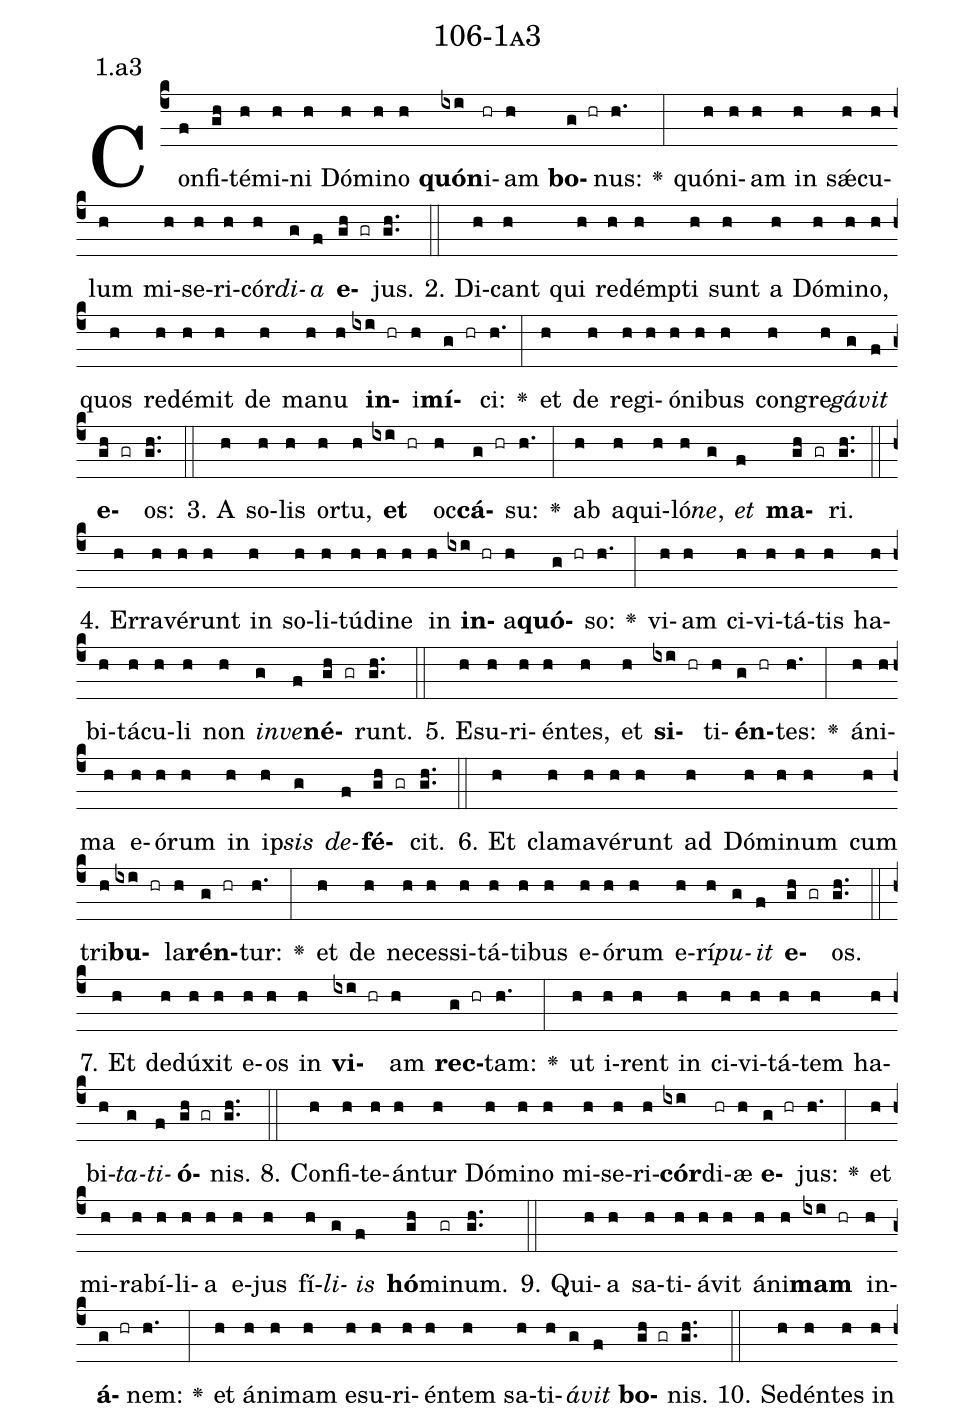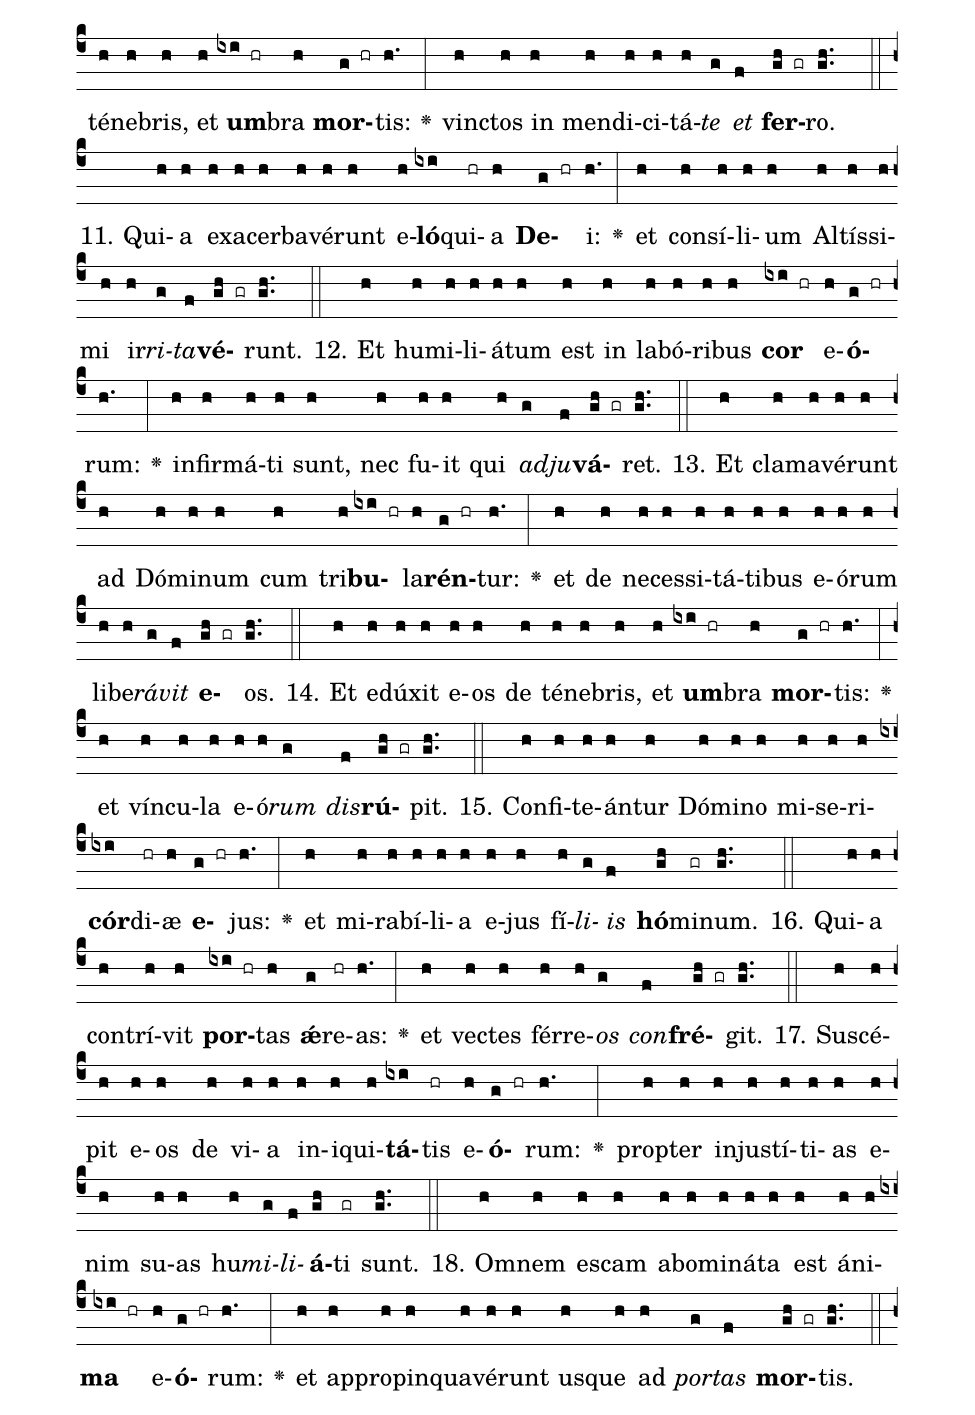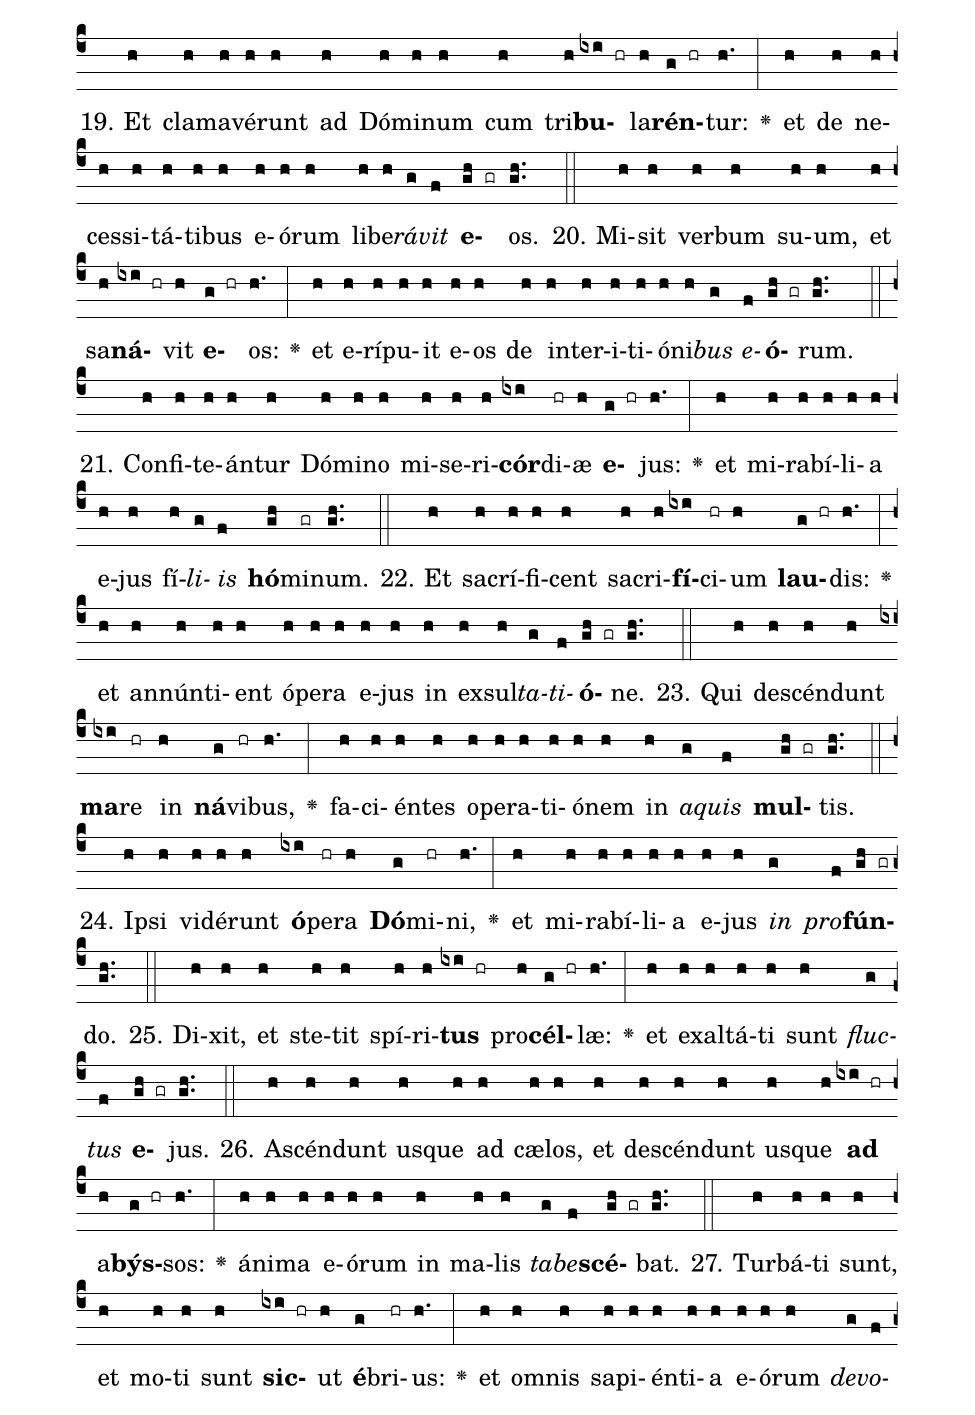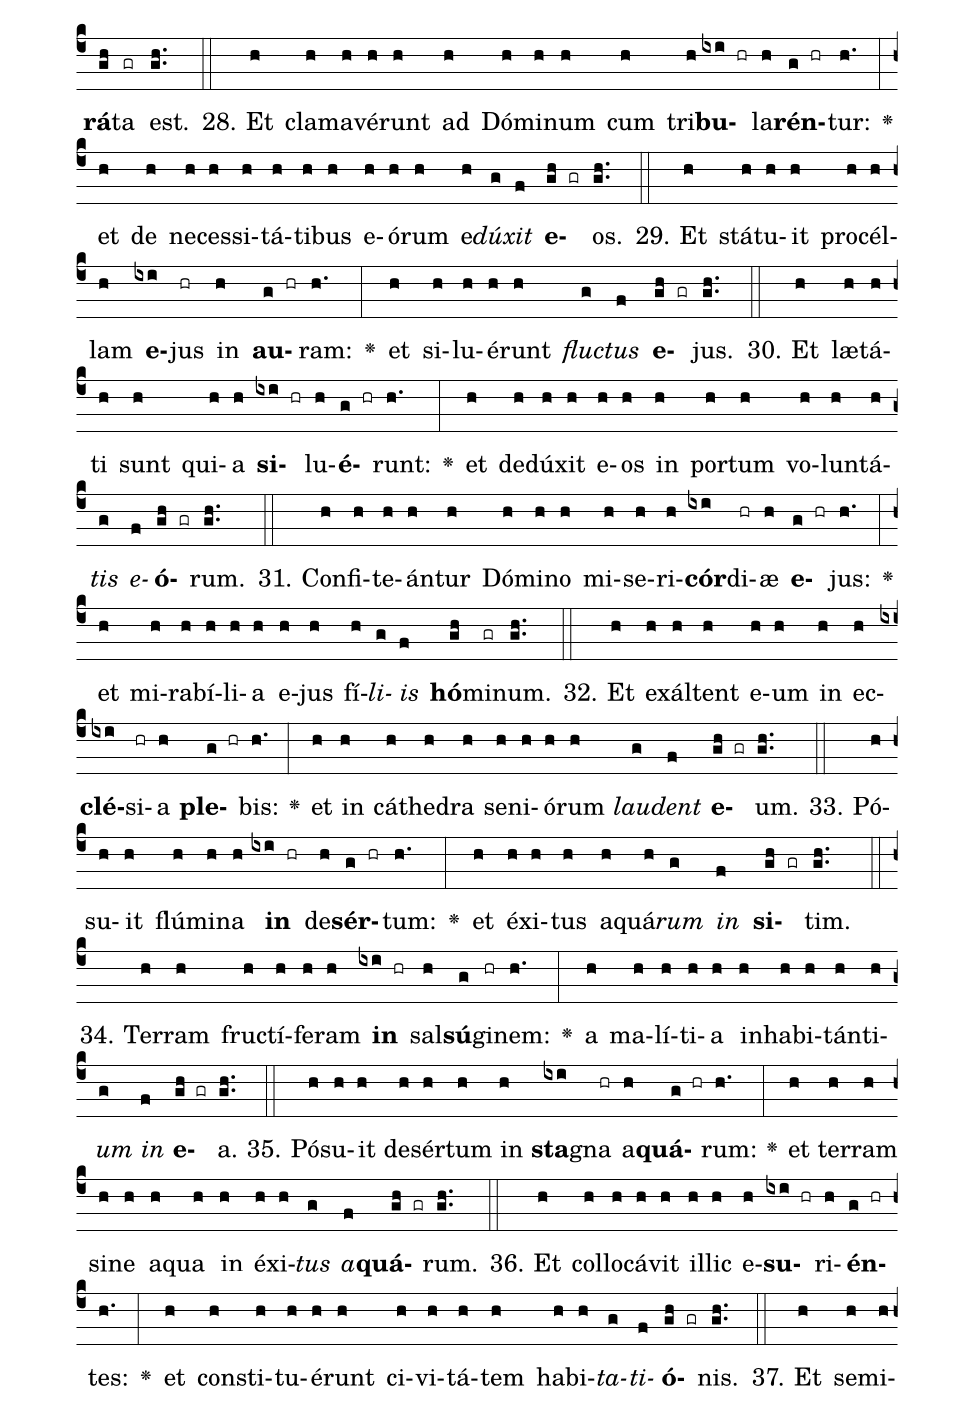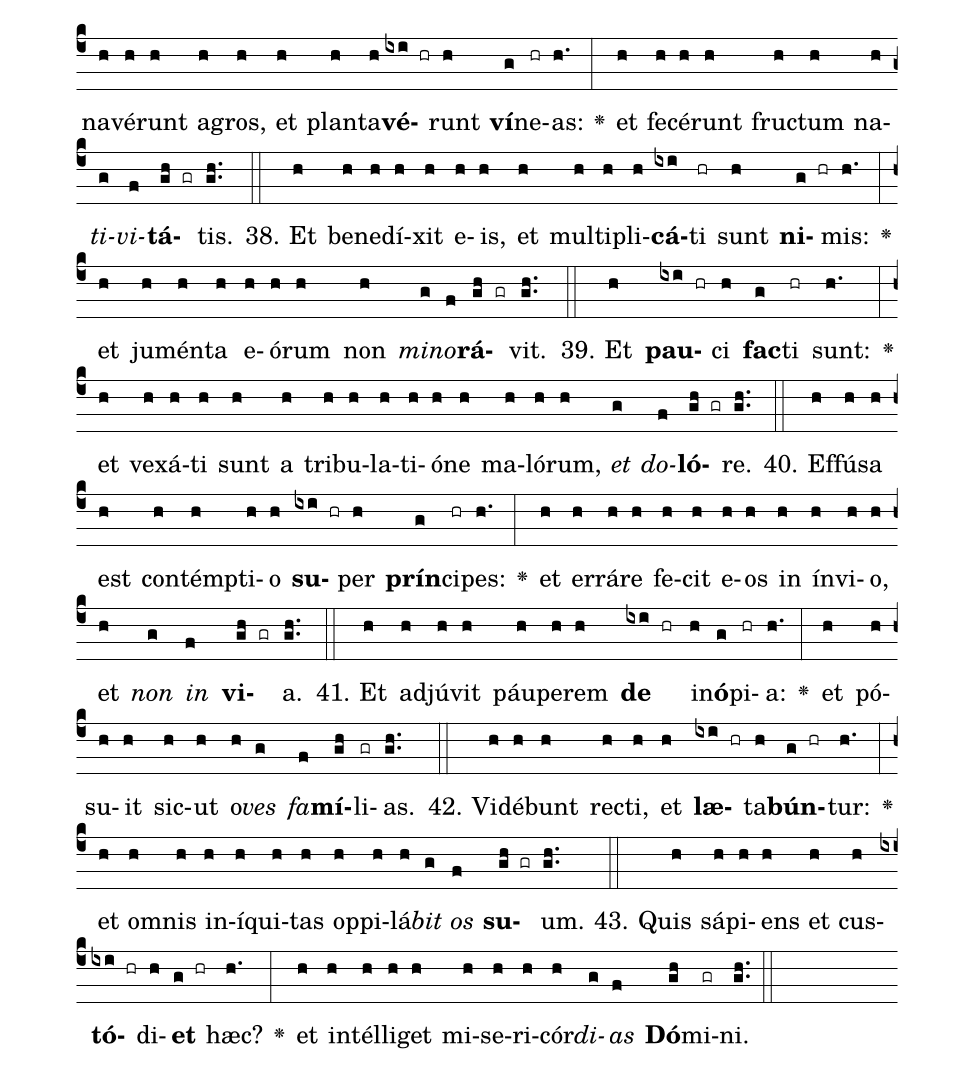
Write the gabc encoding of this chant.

name: 106-1a3;
annotation: 1.a3;
%%
(c4)Con(f)fi(gh)té(h)mi(h)ni(h) Dó(h)mi(h)no(h) <b>quón</b>(ixi)i(hr)am(h) <b>bo</b>(g hr)nus:(h.) <v>\greheightstar</v>(:) quón(h)i(h)am(h) in(h) sǽ(h)cu(h)lum(h) mi(h)se(h)ri(h)cór(h)<i>di</i>(g)<i>a</i>(f) <b>e</b>(gh gr)jus.(gh..) (::)
2. Di(h)cant(h) qui(h) red(h)émp(h)ti(h) sunt(h) a(h) Dó(h)mi(h)no,(h) quos(h) red(h)é(h)mit(h) de(h) ma(h)nu(h) <b>in</b>(ixi hr)i(h)<b>mí</b>(g hr)ci:(h.) <v>\greheightstar</v>(:) et(h) de(h) re(h)gi(h)ó(h)ni(h)bus(h) con(h)gre(h)<i>gá</i>(g)<i>vit</i>(f) <b>e</b>(gh gr)os:(gh..) (::)
3. A(h) so(h)lis(h) or(h)tu,(h) <b>et</b>(ixi hr) oc(h)<b>cá</b>(g hr)su:(h.) <v>\greheightstar</v>(:) ab(h) a(h)qui(h)ló(h)<i>ne</i>,(g) <i>et</i>(f) <b>ma</b>(gh gr)ri.(gh..) (::)
4. Er(h)ra(h)vé(h)runt(h) in(h) so(h)li(h)tú(h)di(h)ne(h) in(h) <b>in</b>(ixi hr)a(h)<b>quó</b>(g hr)so:(h.) <v>\greheightstar</v>(:) vi(h)am(h) ci(h)vi(h)tá(h)tis(h) ha(h)bi(h)tá(h)cu(h)li(h) non(h) <i>in</i>(g)<i>ve</i>(f)<b>né</b>(gh gr)runt.(gh..) (::)
5. E(h)su(h)ri(h)én(h)tes,(h) et(h) <b>si</b>(ixi hr)ti(h)<b>én</b>(g hr)tes:(h.) <v>\greheightstar</v>(:) á(h)ni(h)ma(h) e(h)ó(h)rum(h) in(h) ip(h)<i>sis</i>(g) <i>de</i>(f)<b>fé</b>(gh gr)cit.(gh..) (::)
6. Et(h) cla(h)ma(h)vé(h)runt(h) ad(h) Dó(h)mi(h)num(h) cum(h) tri(h)<b>bu</b>(ixi hr)la(h)<b>rén</b>(g hr)tur:(h.) <v>\greheightstar</v>(:) et(h) de(h) ne(h)ces(h)si(h)tá(h)ti(h)bus(h) e(h)ó(h)rum(h) e(h)rí(h)<i>pu</i>(g)<i>it</i>(f) <b>e</b>(gh gr)os.(gh..) (::)
7. Et(h) de(h)dú(h)xit(h) e(h)os(h) in(h) <b>vi</b>(ixi hr)am(h) <b>rec</b>(g hr)tam:(h.) <v>\greheightstar</v>(:) ut(h) i(h)rent(h) in(h) ci(h)vi(h)tá(h)tem(h) ha(h)bi(h)<i>ta</i>(g)<i>ti</i>(f)<b>ó</b>(gh gr)nis.(gh..) (::)
8. Con(h)fi(h)te(h)án(h)tur(h) Dó(h)mi(h)no(h) mi(h)se(h)ri(h)<b>cór</b>(ixi)di(hr)æ(h) <b>e</b>(g hr)jus:(h.) <v>\greheightstar</v>(:) et(h) mi(h)ra(h)bí(h)li(h)a(h) e(h)jus(h) fí(h)<i>li</i>(g)<i>is</i>(f) <b>hó</b>(gh)mi(gr)num.(gh..) (::)
9. Qui(h)a(h) sa(h)ti(h)á(h)vit(h) á(h)ni(h)<b>mam</b>(ixi hr) in(h)<b>á</b>(g hr)nem:(h.) <v>\greheightstar</v>(:) et(h) á(h)ni(h)mam(h) e(h)su(h)ri(h)én(h)tem(h) sa(h)ti(h)<i>á</i>(g)<i>vit</i>(f) <b>bo</b>(gh gr)nis.(gh..) (::)
10. Se(h)dén(h)tes(h) in(h) té(h)ne(h)bris,(h) et(h) <b>um</b>(ixi hr)bra(h) <b>mor</b>(g hr)tis:(h.) <v>\greheightstar</v>(:) vinc(h)tos(h) in(h) men(h)di(h)ci(h)tá(h)<i>te</i>(g) <i>et</i>(f) <b>fer</b>(gh gr)ro.(gh..) (::)
11. Qui(h)a(h) ex(h)a(h)cer(h)ba(h)vé(h)runt(h) e(h)<b>ló</b>(ixi)qui(hr)a(h) <b>De</b>(g hr)i:(h.) <v>\greheightstar</v>(:) et(h) con(h)sí(h)li(h)um(h) Al(h)tís(h)si(h)mi(h) ir(h)<i>ri</i>(g)<i>ta</i>(f)<b>vé</b>(gh gr)runt.(gh..) (::)
12. Et(h) hu(h)mi(h)li(h)á(h)tum(h) est(h) in(h) la(h)bó(h)ri(h)bus(h) <b>cor</b>(ixi hr) e(h)<b>ó</b>(g hr)rum:(h.) <v>\greheightstar</v>(:) in(h)fir(h)má(h)ti(h) sunt,(h) nec(h) fu(h)it(h) qui(h) <i>ad</i>(g)<i>ju</i>(f)<b>vá</b>(gh gr)ret.(gh..) (::)
13. Et(h) cla(h)ma(h)vé(h)runt(h) ad(h) Dó(h)mi(h)num(h) cum(h) tri(h)<b>bu</b>(ixi hr)la(h)<b>rén</b>(g hr)tur:(h.) <v>\greheightstar</v>(:) et(h) de(h) ne(h)ces(h)si(h)tá(h)ti(h)bus(h) e(h)ó(h)rum(h) li(h)be(h)<i>rá</i>(g)<i>vit</i>(f) <b>e</b>(gh gr)os.(gh..) (::)
14. Et(h) e(h)dú(h)xit(h) e(h)os(h) de(h) té(h)ne(h)bris,(h) et(h) <b>um</b>(ixi hr)bra(h) <b>mor</b>(g hr)tis:(h.) <v>\greheightstar</v>(:) et(h) vín(h)cu(h)la(h) e(h)ó(h)<i>rum</i>(g) <i>dis</i>(f)<b>rú</b>(gh gr)pit.(gh..) (::)
15. Con(h)fi(h)te(h)án(h)tur(h) Dó(h)mi(h)no(h) mi(h)se(h)ri(h)<b>cór</b>(ixi)di(hr)æ(h) <b>e</b>(g hr)jus:(h.) <v>\greheightstar</v>(:) et(h) mi(h)ra(h)bí(h)li(h)a(h) e(h)jus(h) fí(h)<i>li</i>(g)<i>is</i>(f) <b>hó</b>(gh)mi(gr)num.(gh..) (::)
16. Qui(h)a(h) con(h)trí(h)vit(h) <b>por</b>(ixi hr)tas(h) <b>ǽ</b>(g)re(hr)as:(h.) <v>\greheightstar</v>(:) et(h) vec(h)tes(h) fér(h)re(h)<i>os</i>(g) <i>con</i>(f)<b>fré</b>(gh gr)git.(gh..) (::)
17. Su(h)scé(h)pit(h) e(h)os(h) de(h) vi(h)a(h) in(h)i(h)qui(h)<b>tá</b>(ixi)tis(hr) e(h)<b>ó</b>(g hr)rum:(h.) <v>\greheightstar</v>(:) prop(h)ter(h) in(h)jus(h)tí(h)ti(h)as(h) e(h)nim(h) su(h)as(h) hu(h)<i>mi</i>(g)<i>li</i>(f)<b>á</b>(gh)ti(gr) sunt.(gh..) (::)
18. Om(h)nem(h) es(h)cam(h) ab(h)o(h)mi(h)ná(h)ta(h) est(h) á(h)ni(h)<b>ma</b>(ixi hr) e(h)<b>ó</b>(g hr)rum:(h.) <v>\greheightstar</v>(:) et(h) ap(h)pro(h)pin(h)qua(h)vé(h)runt(h) us(h)que(h) ad(h) <i>por</i>(g)<i>tas</i>(f) <b>mor</b>(gh gr)tis.(gh..) (::)
19. Et(h) cla(h)ma(h)vé(h)runt(h) ad(h) Dó(h)mi(h)num(h) cum(h) tri(h)<b>bu</b>(ixi hr)la(h)<b>rén</b>(g hr)tur:(h.) <v>\greheightstar</v>(:) et(h) de(h) ne(h)ces(h)si(h)tá(h)ti(h)bus(h) e(h)ó(h)rum(h) li(h)be(h)<i>rá</i>(g)<i>vit</i>(f) <b>e</b>(gh gr)os.(gh..) (::)
20. Mi(h)sit(h) ver(h)bum(h) su(h)um,(h) et(h) sa(h)<b>ná</b>(ixi hr)vit(h) <b>e</b>(g hr)os:(h.) <v>\greheightstar</v>(:) et(h) e(h)rí(h)pu(h)it(h) e(h)os(h) de(h) in(h)ter(h)i(h)ti(h)ó(h)ni(h)<i>bus</i>(g) <i>e</i>(f)<b>ó</b>(gh gr)rum.(gh..) (::)
21. Con(h)fi(h)te(h)án(h)tur(h) Dó(h)mi(h)no(h) mi(h)se(h)ri(h)<b>cór</b>(ixi)di(hr)æ(h) <b>e</b>(g hr)jus:(h.) <v>\greheightstar</v>(:) et(h) mi(h)ra(h)bí(h)li(h)a(h) e(h)jus(h) fí(h)<i>li</i>(g)<i>is</i>(f) <b>hó</b>(gh)mi(gr)num.(gh..) (::)
22. Et(h) sa(h)crí(h)fi(h)cent(h) sa(h)cri(h)<b>fí</b>(ixi)ci(hr)um(h) <b>lau</b>(g hr)dis:(h.) <v>\greheightstar</v>(:) et(h) an(h)nún(h)ti(h)ent(h) ó(h)pe(h)ra(h) e(h)jus(h) in(h) ex(h)sul(h)<i>ta</i>(g)<i>ti</i>(f)<b>ó</b>(gh gr)ne.(gh..) (::)
23. Qui(h) de(h)scén(h)dunt(h) <b>ma</b>(ixi)re(hr) in(h) <b>ná</b>(g)vi(hr)bus,(h.) <v>\greheightstar</v>(:) fa(h)ci(h)én(h)tes(h) o(h)pe(h)ra(h)ti(h)ó(h)nem(h) in(h) <i>a</i>(g)<i>quis</i>(f) <b>mul</b>(gh gr)tis.(gh..) (::)
24. Ip(h)si(h) vi(h)dé(h)runt(h) <b>ó</b>(ixi)pe(hr)ra(h) <b>Dó</b>(g)mi(hr)ni,(h.) <v>\greheightstar</v>(:) et(h) mi(h)ra(h)bí(h)li(h)a(h) e(h)jus(h) <i>in</i>(g) <i>pro</i>(f)<b>fún</b>(gh gr)do.(gh..) (::)
25. Di(h)xit,(h) et(h) ste(h)tit(h) spí(h)ri(h)<b>tus</b>(ixi hr) pro(h)<b>cél</b>(g hr)læ:(h.) <v>\greheightstar</v>(:) et(h) ex(h)al(h)tá(h)ti(h) sunt(h) <i>fluc</i>(g)<i>tus</i>(f) <b>e</b>(gh gr)jus.(gh..) (::)
26. A(h)scén(h)dunt(h) us(h)que(h) ad(h) cæ(h)los,(h) et(h) de(h)scén(h)dunt(h) us(h)que(h) <b>ad</b>(ixi hr) a(h)<b>býs</b>(g hr)sos:(h.) <v>\greheightstar</v>(:) á(h)ni(h)ma(h) e(h)ó(h)rum(h) in(h) ma(h)lis(h) <i>ta</i>(g)<i>be</i>(f)<b>scé</b>(gh gr)bat.(gh..) (::)
27. Tur(h)bá(h)ti(h) sunt,(h) et(h) mo(h)ti(h) sunt(h) <b>sic</b>(ixi hr)ut(h) <b>é</b>(g)bri(hr)us:(h.) <v>\greheightstar</v>(:) et(h) om(h)nis(h) sa(h)pi(h)én(h)ti(h)a(h) e(h)ó(h)rum(h) <i>de</i>(g)<i>vo</i>(f)<b>rá</b>(gh)ta(gr) est.(gh..) (::)
28. Et(h) cla(h)ma(h)vé(h)runt(h) ad(h) Dó(h)mi(h)num(h) cum(h) tri(h)<b>bu</b>(ixi hr)la(h)<b>rén</b>(g hr)tur:(h.) <v>\greheightstar</v>(:) et(h) de(h) ne(h)ces(h)si(h)tá(h)ti(h)bus(h) e(h)ó(h)rum(h) e(h)<i>dú</i>(g)<i>xit</i>(f) <b>e</b>(gh gr)os.(gh..) (::)
29. Et(h) stá(h)tu(h)it(h) pro(h)cél(h)lam(h) <b>e</b>(ixi)jus(hr) in(h) <b>au</b>(g hr)ram:(h.) <v>\greheightstar</v>(:) et(h) si(h)lu(h)é(h)runt(h) <i>fluc</i>(g)<i>tus</i>(f) <b>e</b>(gh gr)jus.(gh..) (::)
30. Et(h) læ(h)tá(h)ti(h) sunt(h) qui(h)a(h) <b>si</b>(ixi hr)lu(h)<b>é</b>(g hr)runt:(h.) <v>\greheightstar</v>(:) et(h) de(h)dú(h)xit(h) e(h)os(h) in(h) por(h)tum(h) vo(h)lun(h)tá(h)<i>tis</i>(g) <i>e</i>(f)<b>ó</b>(gh gr)rum.(gh..) (::)
31. Con(h)fi(h)te(h)án(h)tur(h) Dó(h)mi(h)no(h) mi(h)se(h)ri(h)<b>cór</b>(ixi)di(hr)æ(h) <b>e</b>(g hr)jus:(h.) <v>\greheightstar</v>(:) et(h) mi(h)ra(h)bí(h)li(h)a(h) e(h)jus(h) fí(h)<i>li</i>(g)<i>is</i>(f) <b>hó</b>(gh)mi(gr)num.(gh..) (::)
32. Et(h) ex(h)ál(h)tent(h) e(h)um(h) in(h) ec(h)<b>clé</b>(ixi)si(hr)a(h) <b>ple</b>(g hr)bis:(h.) <v>\greheightstar</v>(:) et(h) in(h) cá(h)the(h)dra(h) se(h)ni(h)ó(h)rum(h) <i>lau</i>(g)<i>dent</i>(f) <b>e</b>(gh gr)um.(gh..) (::)
33. Pó(h)su(h)it(h) flú(h)mi(h)na(h) <b>in</b>(ixi hr) de(h)<b>sér</b>(g hr)tum:(h.) <v>\greheightstar</v>(:) et(h) éx(h)i(h)tus(h) a(h)quá(h)<i>rum</i>(g) <i>in</i>(f) <b>si</b>(gh gr)tim.(gh..) (::)
34. Ter(h)ram(h) fruc(h)tí(h)fe(h)ram(h) <b>in</b>(ixi hr) sal(h)<b>sú</b>(g)gi(hr)nem:(h.) <v>\greheightstar</v>(:) a(h) ma(h)lí(h)ti(h)a(h) in(h)ha(h)bi(h)tán(h)ti(h)<i>um</i>(g) <i>in</i>(f) <b>e</b>(gh gr)a.(gh..) (::)
35. Pó(h)su(h)it(h) de(h)sér(h)tum(h) in(h) <b>sta</b>(ixi)gna(hr) a(h)<b>quá</b>(g hr)rum:(h.) <v>\greheightstar</v>(:) et(h) ter(h)ram(h) si(h)ne(h) a(h)qua(h) in(h) éx(h)i(h)<i>tus</i>(g) <i>a</i>(f)<b>quá</b>(gh gr)rum.(gh..) (::)
36. Et(h) col(h)lo(h)cá(h)vit(h) il(h)lic(h) e(h)<b>su</b>(ixi hr)ri(h)<b>én</b>(g hr)tes:(h.) <v>\greheightstar</v>(:) et(h) con(h)sti(h)tu(h)é(h)runt(h) ci(h)vi(h)tá(h)tem(h) ha(h)bi(h)<i>ta</i>(g)<i>ti</i>(f)<b>ó</b>(gh gr)nis.(gh..) (::)
37. Et(h) se(h)mi(h)na(h)vé(h)runt(h) a(h)gros,(h) et(h) plan(h)ta(h)<b>vé</b>(ixi hr)runt(h) <b>ví</b>(g)ne(hr)as:(h.) <v>\greheightstar</v>(:) et(h) fe(h)cé(h)runt(h) fruc(h)tum(h) na(h)<i>ti</i>(g)<i>vi</i>(f)<b>tá</b>(gh gr)tis.(gh..) (::)
38. Et(h) be(h)ne(h)dí(h)xit(h) e(h)is,(h) et(h) mul(h)ti(h)pli(h)<b>cá</b>(ixi)ti(hr) sunt(h) <b>ni</b>(g hr)mis:(h.) <v>\greheightstar</v>(:) et(h) ju(h)mén(h)ta(h) e(h)ó(h)rum(h) non(h) <i>mi</i>(g)<i>no</i>(f)<b>rá</b>(gh gr)vit.(gh..) (::)
39. Et(h) <b>pau</b>(ixi hr)ci(h) <b>fac</b>(g)ti(hr) sunt:(h.) <v>\greheightstar</v>(:) et(h) ve(h)xá(h)ti(h) sunt(h) a(h) tri(h)bu(h)la(h)ti(h)ó(h)ne(h) ma(h)ló(h)rum,(h) <i>et</i>(g) <i>do</i>(f)<b>ló</b>(gh gr)re.(gh..) (::)
40. Ef(h)fú(h)sa(h) est(h) con(h)témp(h)ti(h)o(h) <b>su</b>(ixi hr)per(h) <b>prín</b>(g)ci(hr)pes:(h.) <v>\greheightstar</v>(:) et(h) er(h)rá(h)re(h) fe(h)cit(h) e(h)os(h) in(h) ín(h)vi(h)o,(h) et(h) <i>non</i>(g) <i>in</i>(f) <b>vi</b>(gh gr)a.(gh..) (::)
41. Et(h) ad(h)jú(h)vit(h) páu(h)pe(h)rem(h) <b>de</b>(ixi hr) in(h)<b>ó</b>(g)pi(hr)a:(h.) <v>\greheightstar</v>(:) et(h) pó(h)su(h)it(h) sic(h)ut(h) o(h)<i>ves</i>(g) <i>fa</i>(f)<b>mí</b>(gh)li(gr)as.(gh..) (::)
42. Vi(h)dé(h)bunt(h) rec(h)ti,(h) et(h) <b>læ</b>(ixi hr)ta(h)<b>bún</b>(g hr)tur:(h.) <v>\greheightstar</v>(:) et(h) om(h)nis(h) in(h)í(h)qui(h)tas(h) op(h)pi(h)lá(h)<i>bit</i>(g) <i>os</i>(f) <b>su</b>(gh gr)um.(gh..) (::)
43. Quis(h) sá(h)pi(h)ens(h) et(h) cus(h)<b>tó</b>(ixi hr)di(h)<b>et</b>(g hr) hæc?(h.) <v>\greheightstar</v>(:) et(h) in(h)tél(h)li(h)get(h) mi(h)se(h)ri(h)cór(h)<i>di</i>(g)<i>as</i>(f) <b>Dó</b>(gh)mi(gr)ni.(gh..) (::)
